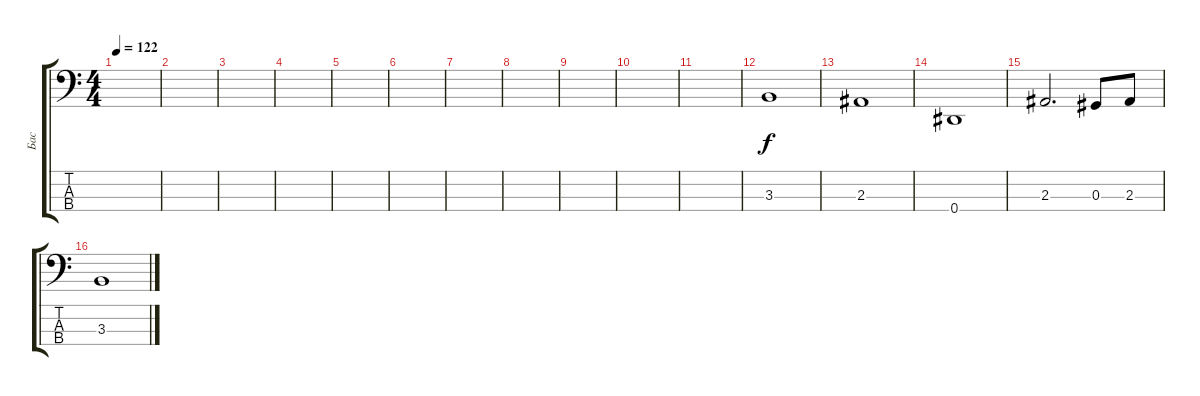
\track ("Бас" "Бас") {instrument electricbassfinger}
\staff {score tabs}
\tuning (Gb2 Db2 Ab1 Eb1) {hide}
\ts (4 4)
\tempo 122
\clef f4
\ks c
|
|
|
|
|
|
|
|
|
|
|
3.3.1 |
2.3.1 |
0.4.1 |
2.3.2{d} 0.3.8 2.3.8 |
3.3.1
